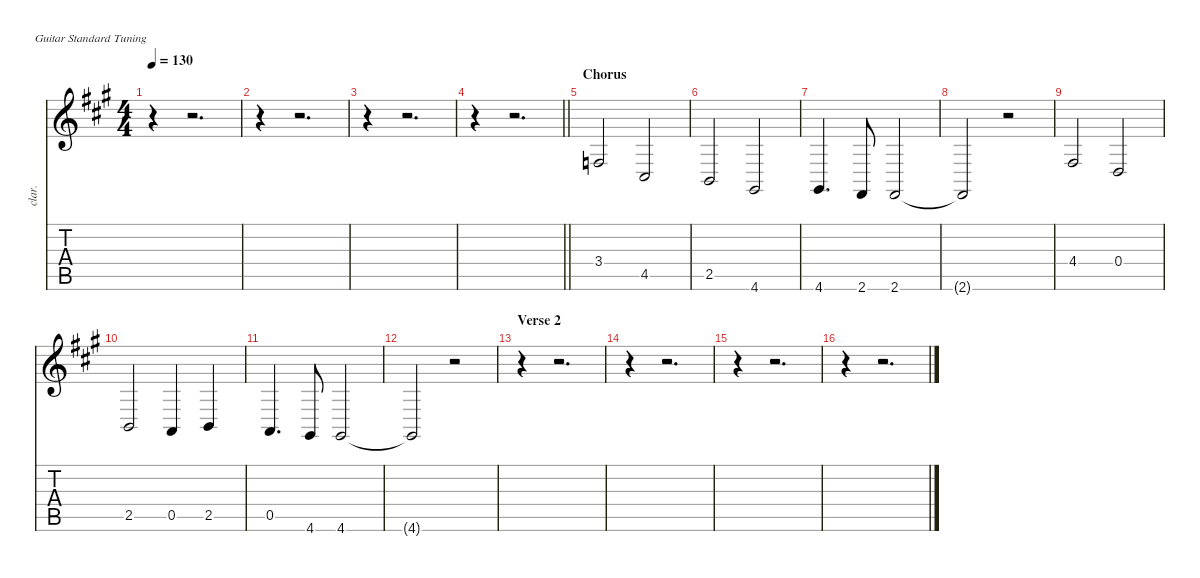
\defaultSystemsLayout 4
\hideDynamics
\bracketExtendMode nobrackets
\track ("Bkup Vocals" "clar.") {instrument clarinet}
\staff {score tabs}
\tuning (E4 B3 G3 D3 A2 E2)
\ts (4 4)
\tempo 130
\clef g2
\ks a
r.4{dy f} r.2{d} |
r.4 r.2{d} |
r.4 r.2{d} |
\barLineRight lightlight
r.4 r.2{d} |
\section ("" "Chorus")
3.4{acc forcenatural}.2 4.5{acc #}.2 |
2.5{acc forcenatural}.2 4.6{acc #}.2 |
4.6{acc #}.4{d} 2.6{acc #}.8 2.6{acc #}.2 |
2.6{t acc #}.2 r.2 |
4.4{acc #}.2 0.4{acc forcenatural}.2 |
2.5{acc forcenatural}.2 0.5{acc forcenatural}.4 2.5{acc forcenatural}.4 |
0.5{acc forcenatural}.4{d} 4.6{acc #}.8 4.6{acc #}.2 |
4.6{t acc #}.2 r.2 |
\section ("" "Verse 2")
r.4 r.2{d} |
r.4 r.2{d} |
r.4 r.2{d} |
r.4 r.2{d}
